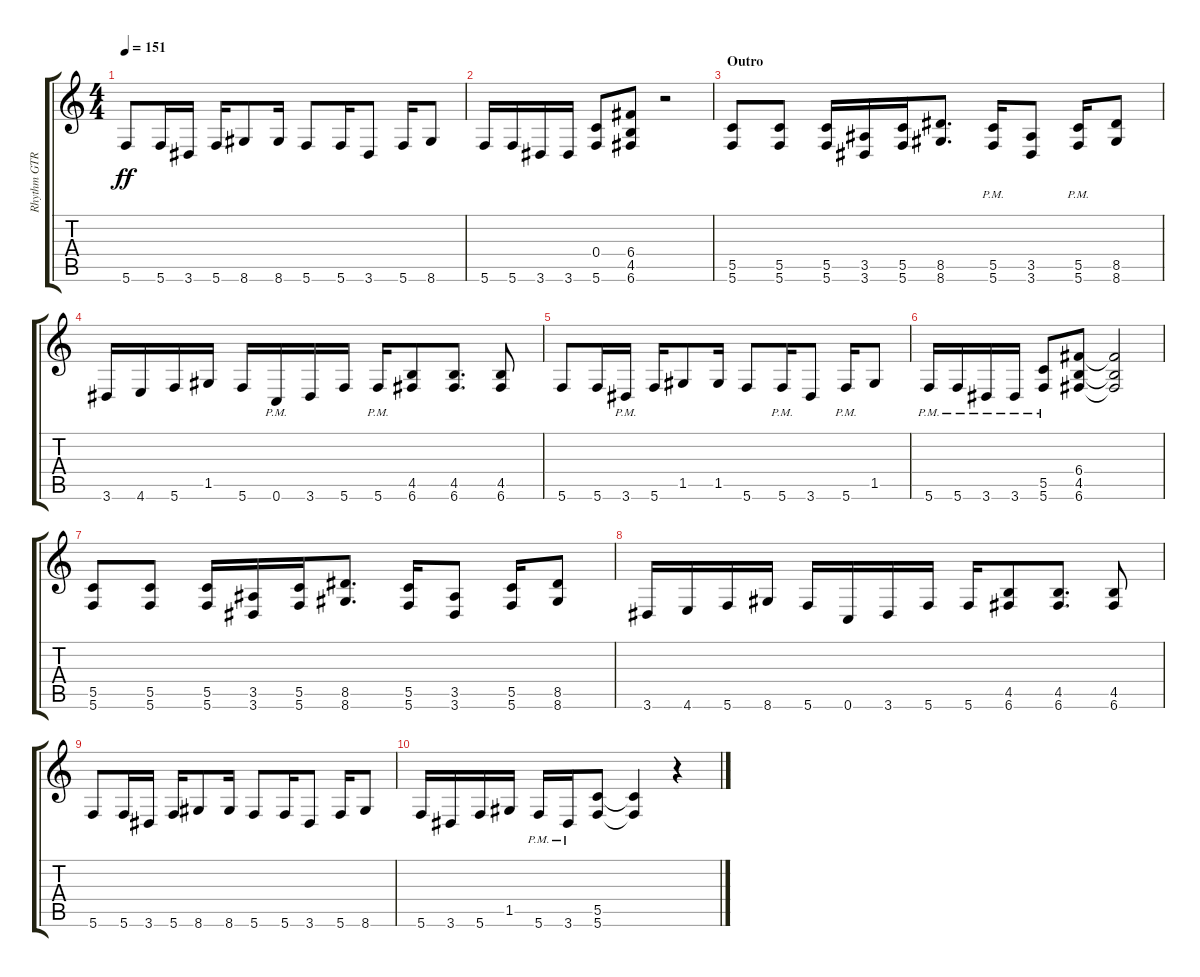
\track ("Rhythm GTR 1" "Rhythm GTR") {instrument overdrivenguitar}
\staff {score tabs}
\tuning (D4 A3 F3 C3 G2 C2) {hide}
\ts (4 4)
\tempo 151
\clef g2
\ks aminor
5.6.8{dy ff} 5.6.16 3.6.16 5.6.16 8.6.8 8.6.16 5.6.8 5.6.16 3.6.8 5.6.16 8.6.8 |
5.6.16 5.6.16 3.6.16 3.6.16 (0.4 5.6).8 (6.4 4.5 6.6).8 r.2 |
\section ("" "Outro")
(5.5 5.6).8 (5.5 5.6).8 (5.5 5.6).16 (3.5 3.6).16 (5.5 5.6).16 (8.5 8.6).8{d} (5.5{pm} 5.6{pm}).16 (3.5 3.6).8 (5.5{pm} 5.6{pm}).16 (8.5 8.6).8 |
3.6.16 4.6.16 5.6.16 1.5.16 5.6.16 0.6{pm}.16 3.6.16 5.6.16 5.6{pm}.16 (4.5 6.6).8 (4.5 6.6).8{d} (4.5 6.6).8 |
5.6.8 5.6.16 3.6{pm}.16 5.6.16 1.5.8 1.5.16 5.6.8 5.6{pm}.16 3.6.8 5.6{pm}.16 1.5.8 |
5.6{pm}.16 5.6{pm}.16 3.6{pm}.16 3.6{pm}.16 (5.5{pm} 5.6{pm}).8 (6.4 4.5 6.6).8 (6.4{t} 4.5{t} 6.6{t}).2 |
(5.5 5.6).8 (5.5 5.6).8 (5.5 5.6).16 (3.5 3.6).16 (5.5 5.6).16 (8.5 8.6).8{d} (5.5 5.6).16 (3.5 3.6).8 (5.5 5.6).16 (8.5 8.6).8 |
3.6.16 4.6.16 5.6.16 8.6.16 5.6.16 0.6.16 3.6.16 5.6.16 5.6.16 (4.5 6.6).8 (4.5 6.6).8{d} (4.5 6.6).8 |
5.6.8 5.6.16 3.6.16 5.6.16 8.6.8 8.6.16 5.6.8 5.6.16 3.6.8 5.6.16 8.6.8 |
5.6.16 3.6.16 5.6.16 1.5.16 5.6{pm}.16 3.6{pm}.16 (5.5 5.6).8 (5.5{t} 5.6{t}).4 r.4
